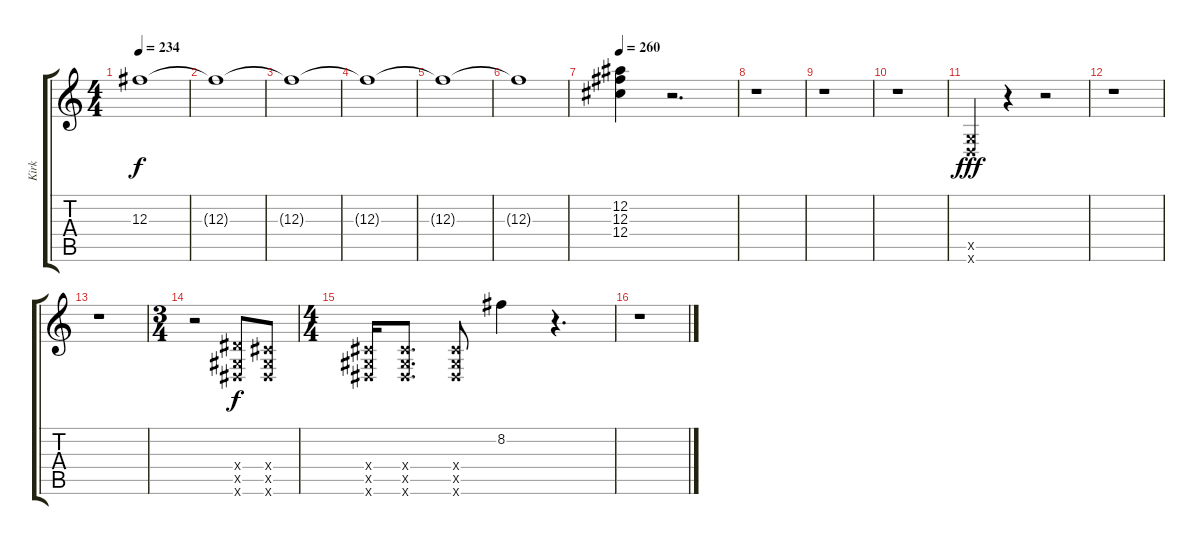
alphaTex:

\track ("Kirk" "Kirk") {instrument distortionguitar}
\staff {score tabs}
\tuning (Eb4 Bb3 Gb3 Db3 Ab2 Eb2) {hide}
\ts (4 4)
\tempo 234
\clef g2
\ks c
12.3{t}.1{dy f} |
12.3{t}.1 |
12.3{t}.1 |
12.3{t}.1 |
12.3{t}.1{volume 0} |
12.3{t}.1 |
\tempo 260
(12.2 12.3 12.4).4{volume 16} r.2{d} |
r.1 |
r.1 |
r.1 |
(-1.5{x} -1.6{x}).4{dy fff instrument woodblock} r.4 r.2 |
r.1 |
r.1 |
\ts (3 4)
r.2 (2.4{x} 0.5{x} 0.6{x}).8{dy f instrument woodblock} (0.4{x} 0.5{x} 0.6{x}).8 |
\ts (4 4)
(0.4{x} 0.5{x} 0.6{x}).16 (0.4{x} 0.5{x} 0.6{x}).8{d} (0.4{x} 0.5{x} 0.6{x}).8 8.2.4{instrument distortionguitar} r.4{d} |
r.1
